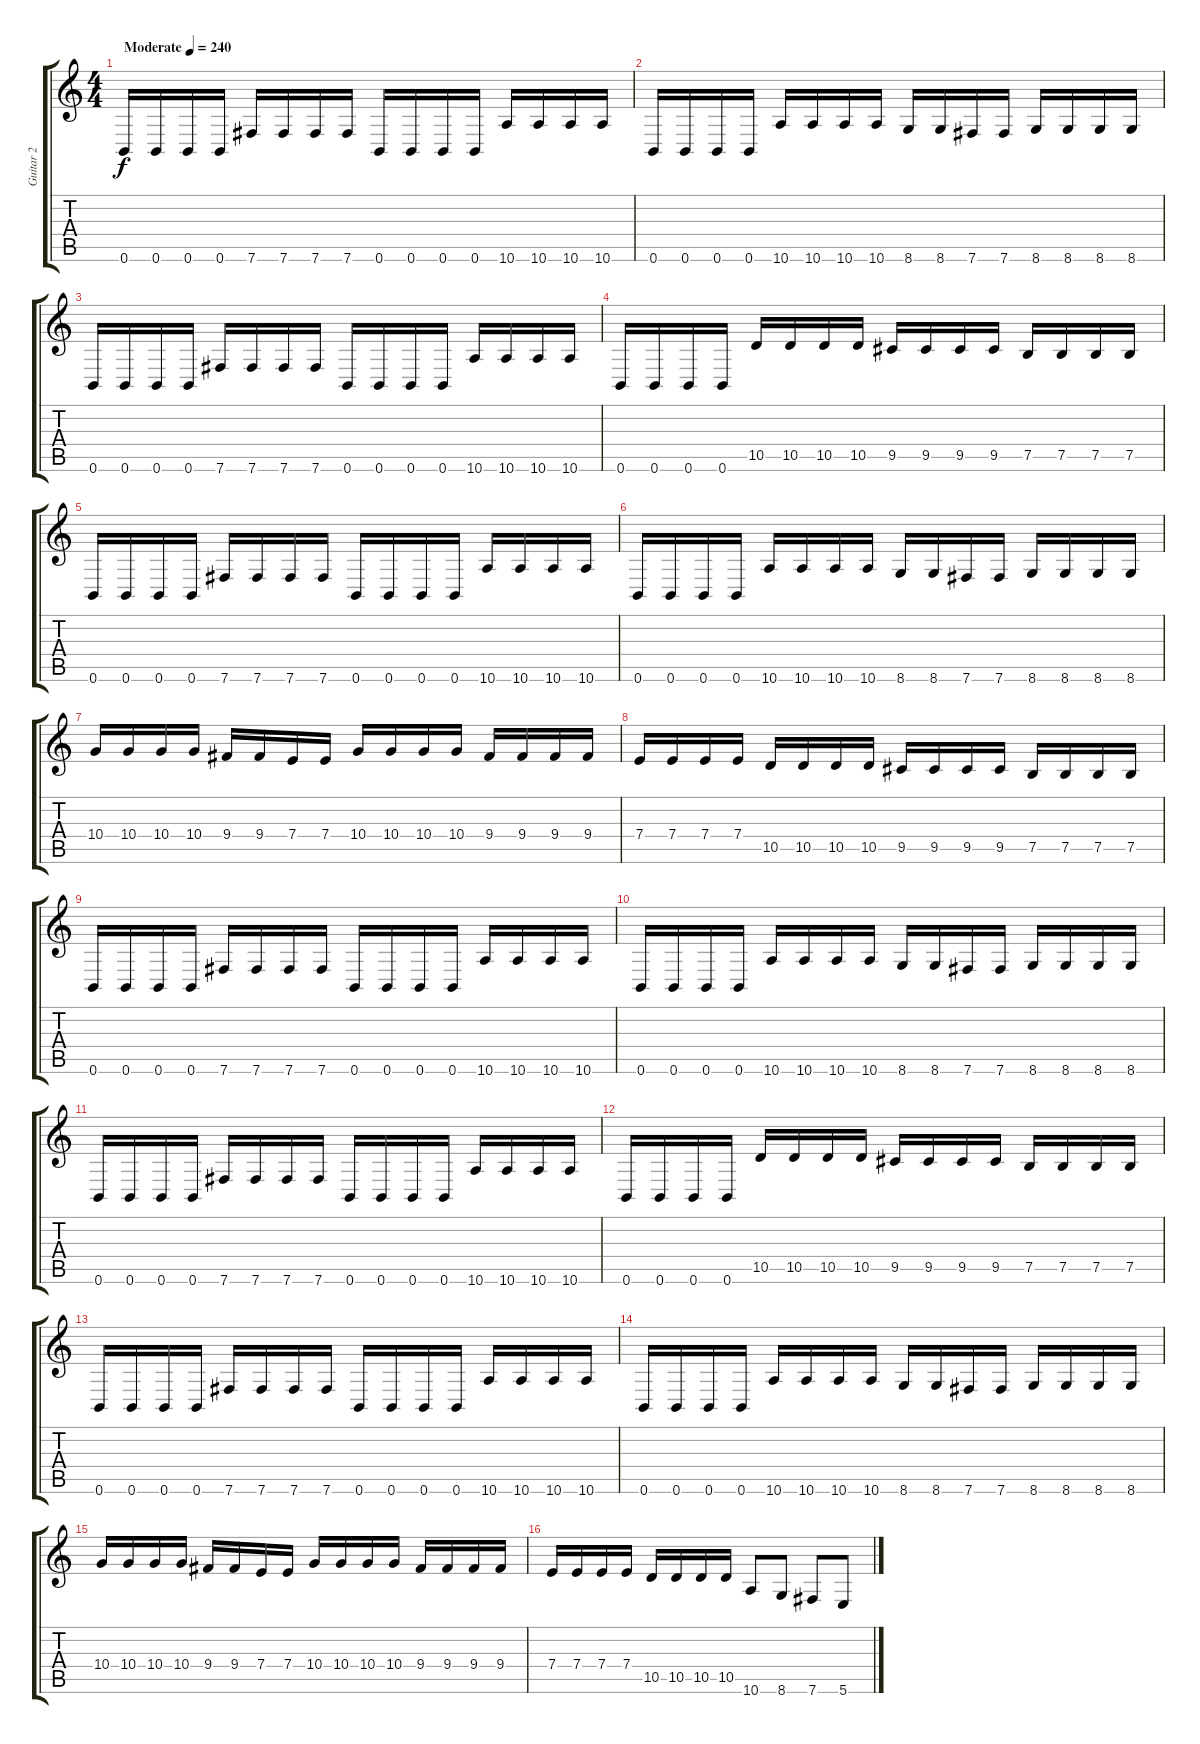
\track ("Guitar 2" "Guitar 2") {instrument distortionguitar}
\staff {score tabs}
\tuning (B3 Gb3 D3 A2 E2 B1) {hide}
\ts (4 4)
\tempo (240 "Moderate")
\clef g2
\ks c
0.6.16{dy f instrument distortionguitar} 0.6.16 0.6.16 0.6.16 7.6.16 7.6.16 7.6.16 7.6.16 0.6.16 0.6.16 0.6.16 0.6.16 10.6.16 10.6.16 10.6.16 10.6.16 |
0.6.16 0.6.16 0.6.16 0.6.16 10.6.16 10.6.16 10.6.16 10.6.16 8.6.16 8.6.16 7.6.16 7.6.16 8.6.16 8.6.16 8.6.16 8.6.16 |
0.6.16 0.6.16 0.6.16 0.6.16 7.6.16 7.6.16 7.6.16 7.6.16 0.6.16 0.6.16 0.6.16 0.6.16 10.6.16 10.6.16 10.6.16 10.6.16 |
0.6.16 0.6.16 0.6.16 0.6.16 10.5.16 10.5.16 10.5.16 10.5.16 9.5.16 9.5.16 9.5.16 9.5.16 7.5.16 7.5.16 7.5.16 7.5.16 |
0.6.16 0.6.16 0.6.16 0.6.16 7.6.16 7.6.16 7.6.16 7.6.16 0.6.16 0.6.16 0.6.16 0.6.16 10.6.16 10.6.16 10.6.16 10.6.16 |
0.6.16 0.6.16 0.6.16 0.6.16 10.6.16 10.6.16 10.6.16 10.6.16 8.6.16 8.6.16 7.6.16 7.6.16 8.6.16 8.6.16 8.6.16 8.6.16 |
10.4.16 10.4.16 10.4.16 10.4.16 9.4.16 9.4.16 7.4.16 7.4.16 10.4.16 10.4.16 10.4.16 10.4.16 9.4.16 9.4.16 9.4.16 9.4.16 |
7.4.16 7.4.16 7.4.16 7.4.16 10.5.16 10.5.16 10.5.16 10.5.16 9.5.16 9.5.16 9.5.16 9.5.16 7.5.16 7.5.16 7.5.16 7.5.16 |
0.6.16 0.6.16 0.6.16 0.6.16 7.6.16 7.6.16 7.6.16 7.6.16 0.6.16 0.6.16 0.6.16 0.6.16 10.6.16 10.6.16 10.6.16 10.6.16 |
0.6.16 0.6.16 0.6.16 0.6.16 10.6.16 10.6.16 10.6.16 10.6.16 8.6.16 8.6.16 7.6.16 7.6.16 8.6.16 8.6.16 8.6.16 8.6.16 |
0.6.16 0.6.16 0.6.16 0.6.16 7.6.16 7.6.16 7.6.16 7.6.16 0.6.16 0.6.16 0.6.16 0.6.16 10.6.16 10.6.16 10.6.16 10.6.16 |
0.6.16 0.6.16 0.6.16 0.6.16 10.5.16 10.5.16 10.5.16 10.5.16 9.5.16 9.5.16 9.5.16 9.5.16 7.5.16 7.5.16 7.5.16 7.5.16 |
0.6.16 0.6.16 0.6.16 0.6.16 7.6.16 7.6.16 7.6.16 7.6.16 0.6.16 0.6.16 0.6.16 0.6.16 10.6.16 10.6.16 10.6.16 10.6.16 |
0.6.16 0.6.16 0.6.16 0.6.16 10.6.16 10.6.16 10.6.16 10.6.16 8.6.16 8.6.16 7.6.16 7.6.16 8.6.16 8.6.16 8.6.16 8.6.16 |
10.4.16 10.4.16 10.4.16 10.4.16 9.4.16 9.4.16 7.4.16 7.4.16 10.4.16 10.4.16 10.4.16 10.4.16 9.4.16 9.4.16 9.4.16 9.4.16 |
7.4.16 7.4.16 7.4.16 7.4.16 10.5.16 10.5.16 10.5.16 10.5.16 10.6.8 8.6.8 7.6.8 5.6.8
